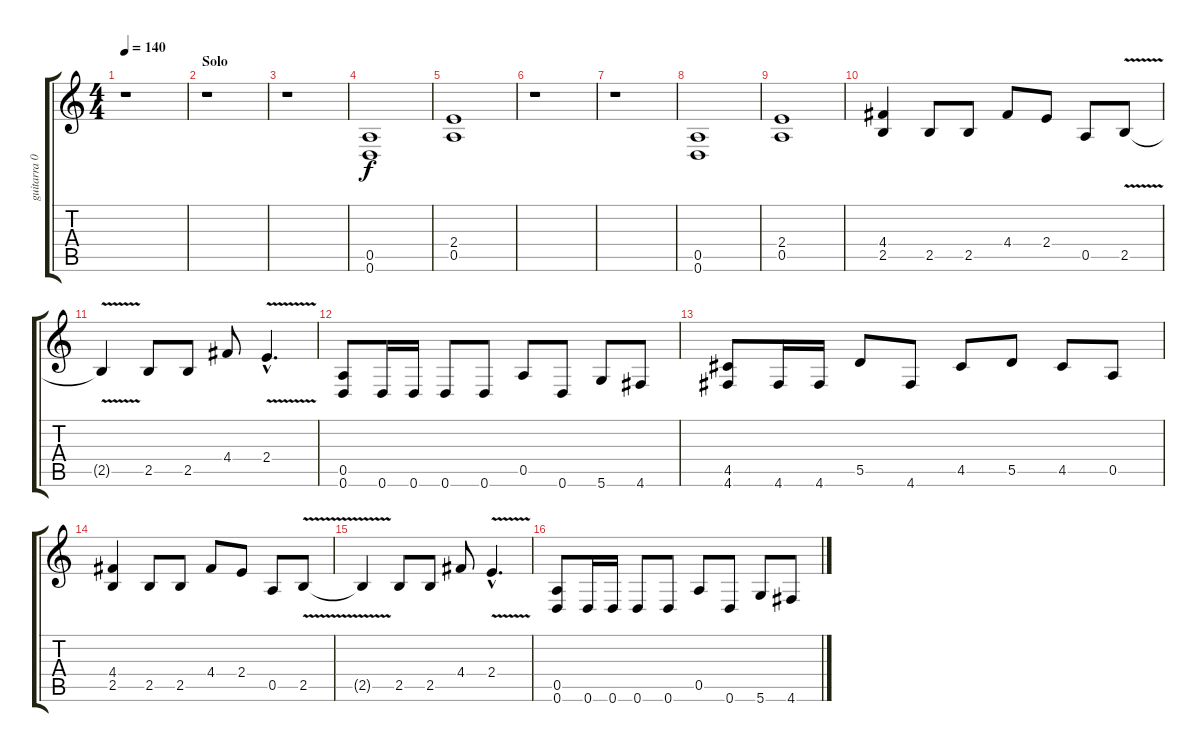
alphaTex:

\track ("guitarra 02" "guitarra 0") {instrument distortionguitar}
\staff {score tabs}
\tuning (E4 B3 G3 D3 A2 D2) {hide}
\ts (4 4)
\tempo 140
\clef g2
\ks c
r.1{dy f} |
\section ("" "Solo")
r.1 |
r.1 |
(0.5 0.6).1 |
(2.4 0.5).1 |
r.1 |
r.1 |
(0.5 0.6).1 |
(2.4 0.5).1 |
(4.4 2.5).4 2.5.8 2.5.8 4.4.8 2.4.8 0.5.8 2.5{v}.8 |
2.5{t}.4 2.5.8 2.5.8 4.4.8 2.4{v hac}.4{d} |
(0.5 0.6).8 0.6.16 0.6.16 0.6.8 0.6.8 0.5.8 0.6.8 5.6.8 4.6.8 |
(4.5 4.6).8 4.6.16 4.6.16 5.5.8 4.6.8 4.5.8 5.5.8 4.5.8 0.5.8 |
(4.4 2.5).4 2.5.8 2.5.8 4.4.8 2.4.8 0.5.8 2.5{v}.8 |
2.5{t}.4 2.5.8 2.5.8 4.4.8 2.4{v hac}.4{d} |
(0.5 0.6).8 0.6.16 0.6.16 0.6.8 0.6.8 0.5.8 0.6.8 5.6.8 4.6.8
